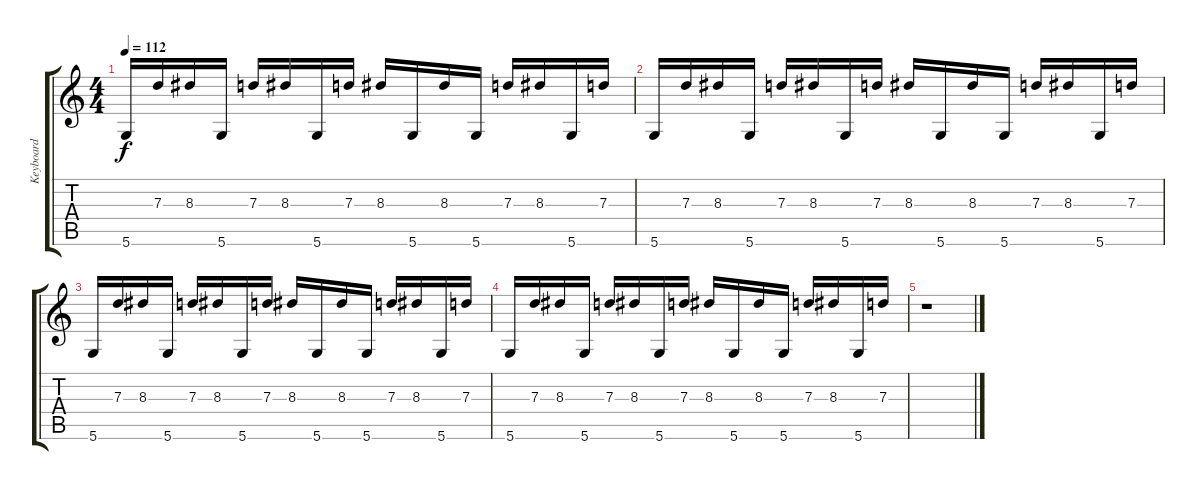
\track ("Keyboard" "Keyboard") {instrument synthbass1}
\staff {score tabs}
\tuning (E4 B3 G3 D3 A2 D2) {hide}
\ts (4 4)
\tempo 112
\clef g2
\ks c
5.6.16{dy f} 7.3.16 8.3.16 5.6.16 7.3.16 8.3.16 5.6.16 7.3.16 8.3.16 5.6.16 8.3.16 5.6.16 7.3.16 8.3.16 5.6.16 7.3.16 |
5.6.16 7.3.16 8.3.16 5.6.16 7.3.16 8.3.16 5.6.16 7.3.16 8.3.16 5.6.16 8.3.16 5.6.16 7.3.16 8.3.16 5.6.16 7.3.16 |
5.6.16 7.3.16 8.3.16 5.6.16 7.3.16 8.3.16 5.6.16 7.3.16 8.3.16 5.6.16 8.3.16 5.6.16 7.3.16 8.3.16 5.6.16 7.3.16 |
5.6.16 7.3.16 8.3.16 5.6.16 7.3.16 8.3.16 5.6.16 7.3.16 8.3.16 5.6.16 8.3.16 5.6.16 7.3.16 8.3.16 5.6.16 7.3.16 |
r.1
